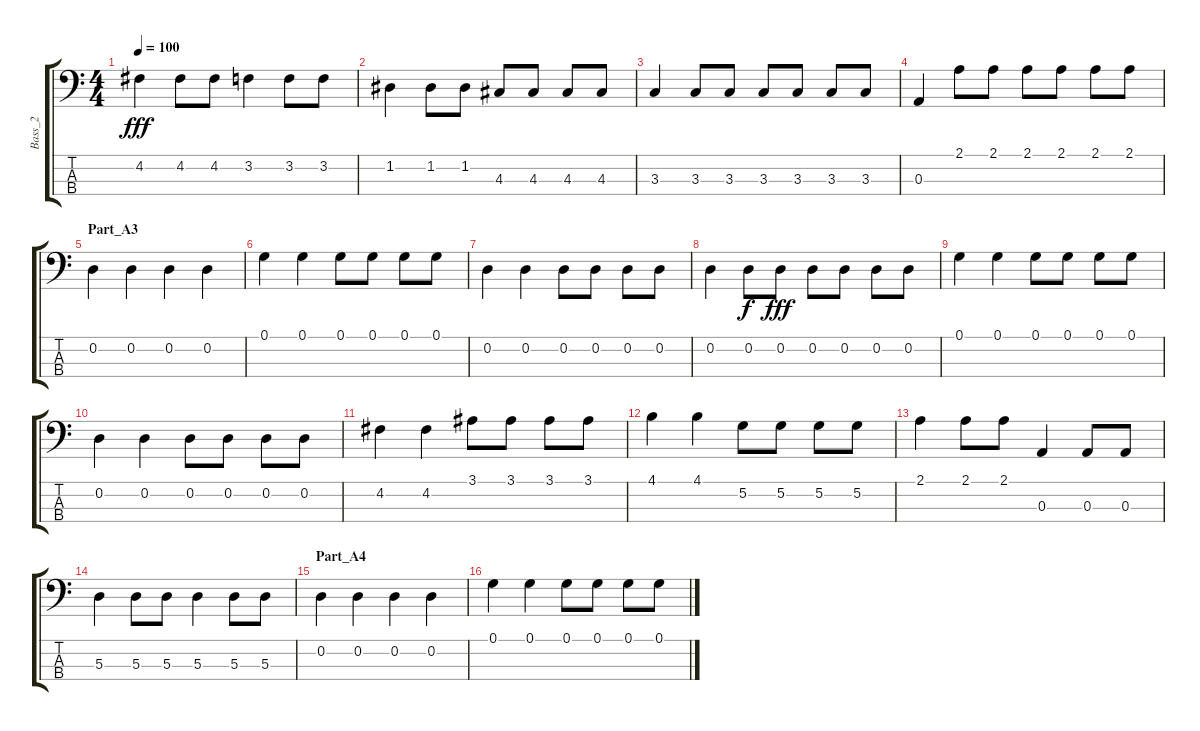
\track ("Bass_2" "Bass_2") {instrument electricguitarmuted}
\staff {score tabs}
\tuning (G2 D2 A1 E1) {hide}
\ts (4 4)
\tempo 100
\clef f4
\ks c
4.2.4{dy fff} 4.2.8 4.2.8 3.2.4 3.2.8 3.2.8 |
1.2.4 1.2.8 1.2.8 4.3.8 4.3.8 4.3.8 4.3.8 |
3.3.4 3.3.8 3.3.8 3.3.8 3.3.8 3.3.8 3.3.8 |
0.3.4 2.1.8 2.1.8 2.1.8 2.1.8 2.1.8 2.1.8 |
\section ("" "Part_A3")
0.2.4 0.2.4 0.2.4 0.2.4 |
0.1.4 0.1.4 0.1.8 0.1.8 0.1.8 0.1.8 |
0.2.4 0.2.4 0.2.8 0.2.8 0.2.8 0.2.8 |
0.2.4 0.2.8{dy f} 0.2.8{dy fff} 0.2.8 0.2.8 0.2.8 0.2.8 |
0.1.4 0.1.4 0.1.8 0.1.8 0.1.8 0.1.8 |
0.2.4 0.2.4 0.2.8 0.2.8 0.2.8 0.2.8 |
4.2.4 4.2.4 3.1.8 3.1.8 3.1.8 3.1.8 |
4.1.4 4.1.4 5.2.8 5.2.8 5.2.8 5.2.8 |
2.1.4 2.1.8 2.1.8 0.3.4 0.3.8 0.3.8 |
5.3.4 5.3.8 5.3.8 5.3.4 5.3.8 5.3.8 |
\section ("" "Part_A4")
0.2.4 0.2.4 0.2.4 0.2.4 |
0.1.4 0.1.4 0.1.8 0.1.8 0.1.8 0.1.8
